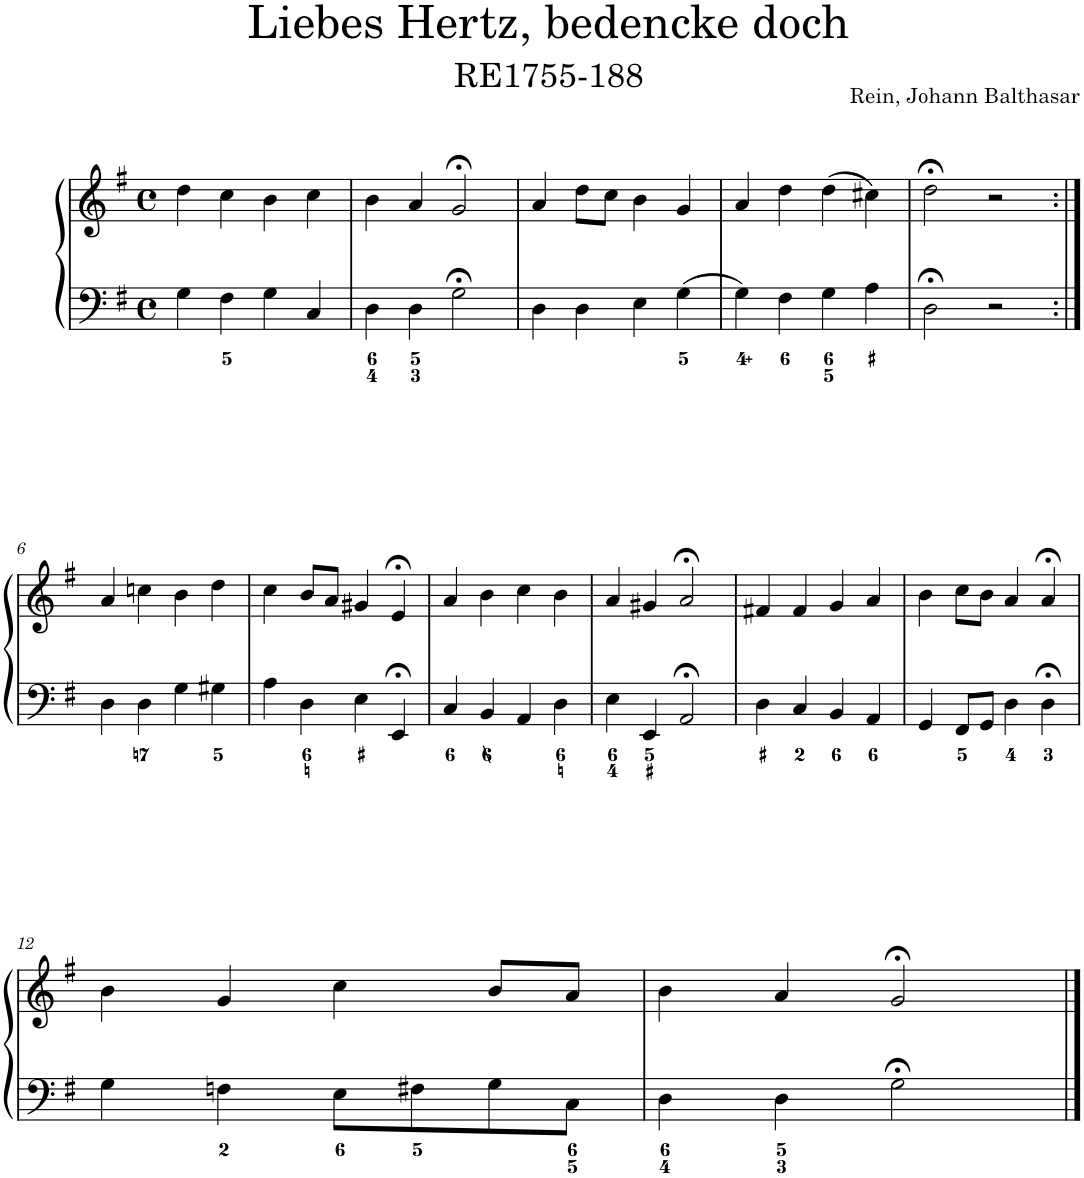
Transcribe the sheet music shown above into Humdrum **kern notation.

**kern	**kern
*part1	*part1
*staff2	*staff1
*I"Piano	*
*I'Pno.	*
*clefF4	*clefG2
*k[f#]	*k[f#]
*M4/4	*M4/4
*met(c)	*met(c)
=1	=1
4G\	4dd\
4F#\	4cc\
4G\	4b\
4C/	4cc\
=2	=2
4D\	4b\
4D\	4a/
2G;<\	2g;</
=3	=3
4D\	4a/
4D\	8dd\L
.	8cc\J
4E\	4b\
4G\	4g/
=4	=4
4G\	4a/
4F#\	4dd\
4G\	(4dd\
4A\	4cc#X\)
=5	=5
2D;<\	2dd;<\
2r	2r
!!LO:LB:g=z
=6:|!	=6:|!
4D\	4a/
4D\	4ccn\
4G\	4b\
4G#X\	4dd\
=7	=7
4A\	4cc\
4D\	8b/L
.	8a/J
4E\	4g#X/
4EE;</	4e;</
=8	=8
4C/	4a/
4BB/	4b\
4AA/	4cc\
4D\	4b\
=9	=9
4E\	4a/
4EE/	4g#X/
2AA;</	2a;</
=10	=10
4D\	4f#X/
4C/	4f#/
4BB/	4g/
4AA/	4a/
=11	=11
4GG/	4b\
8FF#/L	8cc\L
8GG/J	8b\J
4D\	4a/
4D;<\	4a;</
!!LO:LB:g=z
=12	=12
4G\	4b\
4Fn\	4g/
8E\L	4cc\
8F#X\	.
8G\	8b/L
8C\J	8a/J
=13	=13
4D\	4b\
4D\	4a/
2G;<\	2g;</
==	==
*-	*-
